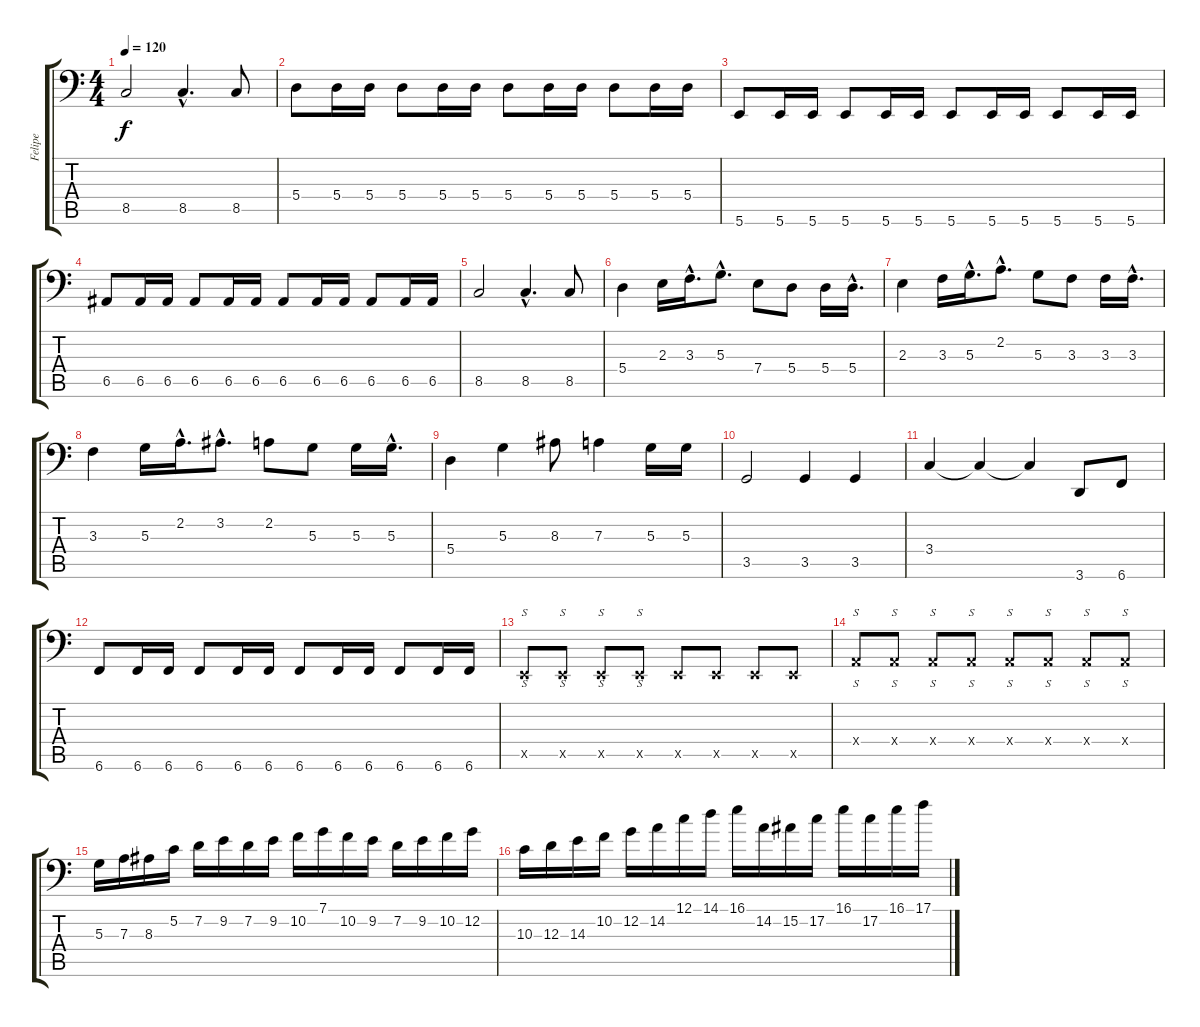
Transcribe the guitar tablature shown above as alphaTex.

\track ("Felipe" "Felipe") {instrument electricbassfinger}
\staff {score tabs}
\tuning (C3 G2 D2 A1 E1 B0) {hide}
\ts (4 4)
\tempo 120
\clef f4
\ks c
8.5.2{dy f} 8.5{hac}.4{d} 8.5.8 |
5.4.8 5.4.16 5.4.16 5.4.8 5.4.16 5.4.16 5.4.8 5.4.16 5.4.16 5.4.8 5.4.16 5.4.16 |
5.6.8 5.6.16 5.6.16 5.6.8 5.6.16 5.6.16 5.6.8 5.6.16 5.6.16 5.6.8 5.6.16 5.6.16 |
6.5.8 6.5.16 6.5.16 6.5.8 6.5.16 6.5.16 6.5.8 6.5.16 6.5.16 6.5.8 6.5.16 6.5.16 |
8.5.2 8.5{hac}.4{d} 8.5.8 |
5.4.4 2.3.16 3.3{hac}.16{d} 5.3{hac}.8{d} 7.4.8 5.4.8 5.4.16 5.4{hac}.16{d} |
2.3.4 3.3.16 5.3{hac}.16{d} 2.2{hac}.8{d} 5.3.8 3.3.8 3.3.16 3.3{hac}.16{d} |
3.3.4 5.3.16 2.2{hac}.16{d} 3.2{hac}.8{d} 2.2.8 5.3.8 5.3.16 5.3{hac}.16{d} |
5.4.4 5.3.4 8.3.8 7.3.4 5.3.16 5.3.16 |
3.5.2 3.5.4 3.5.4 |
3.4.4 3.4{t}.4 3.4{t}.4 3.6.8 6.6.8 |
6.6.8 6.6.16 6.6.16 6.6.8 6.6.16 6.6.16 6.6.8 6.6.16 6.6.16 6.6.8 6.6.16 6.6.16 |
0.5{x}.8{s} 0.5{x}.8{s} 0.5{x}.8{s} 0.5{x}.8{s} 0.5{x}.8 0.5{x}.8 0.5{x}.8 0.5{x}.8 |
0.4{x}.8{s} 0.4{x}.8{s} 0.4{x}.8{s} 0.4{x}.8{s} 0.4{x}.8{s} 0.4{x}.8{s} 0.4{x}.8{s} 0.4{x}.8{s} |
5.3.16 7.3.16 8.3.16 5.2.16 7.2.16 9.2.16 7.2.16 9.2.16 10.2.16 7.1.16 10.2.16 9.2.16 7.2.16 9.2.16 10.2.16 12.2.16 |
10.3.16 12.3.16 14.3.16 10.2.16 12.2.16 14.2.16 12.1.16 14.1.16 16.1.16 14.2.16 15.2.16 17.2.16 16.1.16 17.2.16 16.1.16 17.1.16
